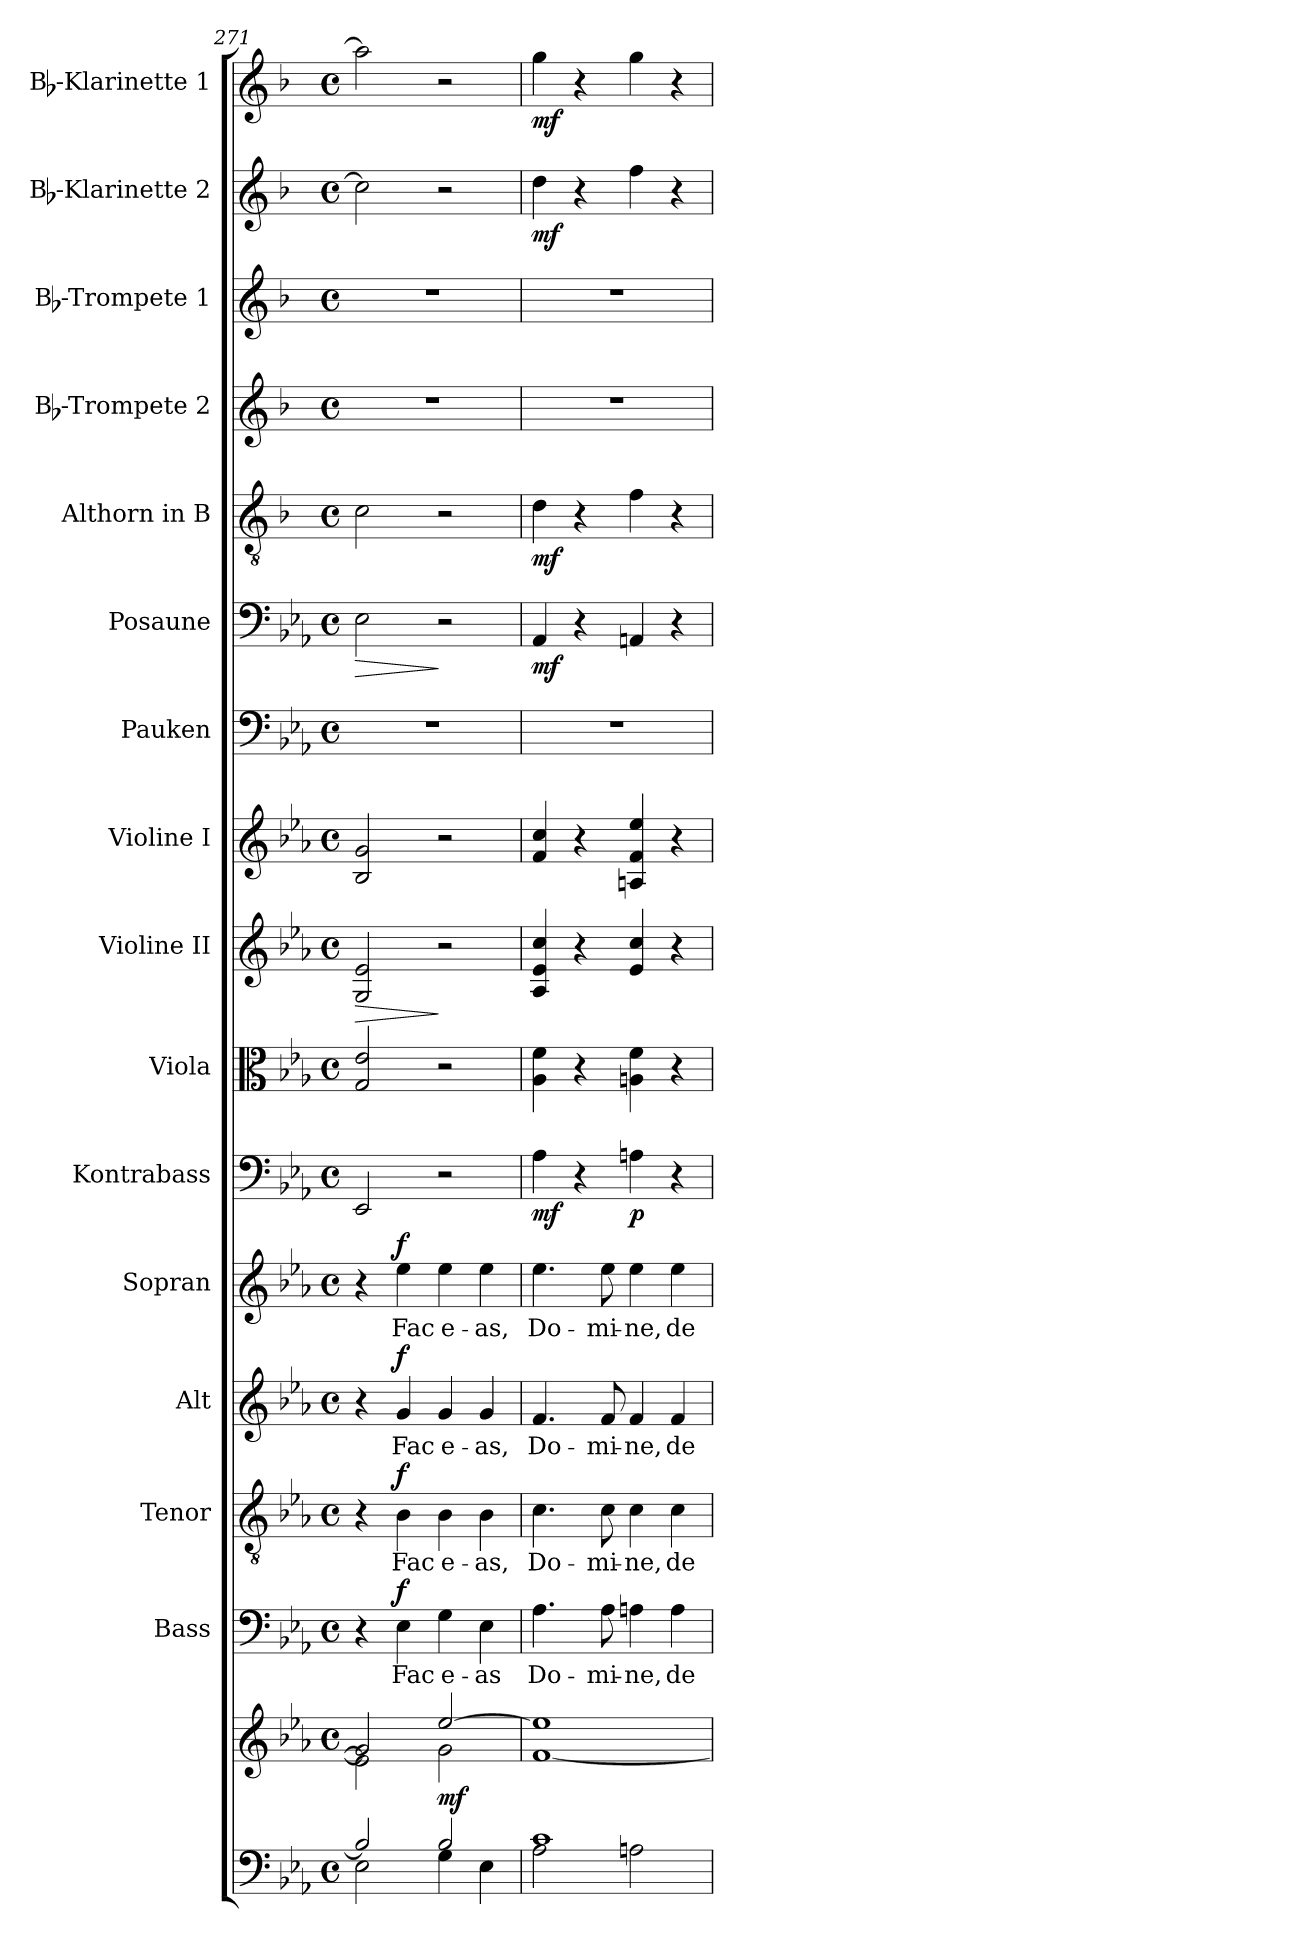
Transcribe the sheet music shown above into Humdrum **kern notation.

**kern	**kern	**dynam	**kern	**text	**dynam	**kern	**text	**dynam	**kern	**text	**dynam	**kern	**text	**dynam	**kern	**dynam	**kern	**kern	**dynam	**kern	**kern	**kern	**dynam	**kern	**dynam	**kern	**kern	**kern	**dynam	**kern	**dynam
*part16	*part16	*part16	*part15	*part15	*part15	*part14	*part14	*part14	*part13	*part13	*part13	*part12	*part12	*part12	*part11	*part11	*part10	*part9	*part9	*part8	*part7	*part6	*part6	*part5	*part5	*part4	*part3	*part2	*part2	*part1	*part1
*staff17	*staff16	*staff16/17	*staff15	*staff15	*staff15	*staff14	*staff14	*staff14	*staff13	*staff13	*staff13	*staff12	*staff12	*staff12	*staff11	*staff11	*staff10	*staff9	*staff9	*staff8	*staff7	*staff6	*staff6	*staff5	*staff5	*staff4	*staff3	*staff2	*staff2	*staff1	*staff1
*	*	*	*I"Bass	*	*	*I"Tenor	*	*	*I"Alt	*	*	*I"Sopran	*	*	*I"Kontrabass	*	*I"Viola	*I"Violine II	*	*I"Violine I	*I"Pauken	*I"Posaune	*	*I"Althorn in B	*	*I"Bb-Trompete 2	*I"Bb-Trompete 1	*I"Bb-Klarinette 2	*	*I"Bb-Klarinette 1	*
*	*	*	*I'B.	*	*	*I'T.	*	*	*I'A.	*	*	*I'S.	*	*	*I'Kb.	*	*I'Vla.	*I'Vl. II	*	*I'Vl. I	*I'Pk.	*I'Pos.	*	*	*	*I'Bb Trp. 2	*I'Bb Trp. 1	*I'Bb Kl. 2	*	*I'Bb Kl. 1	*
*clefF4	*clefG2	*	*clefF4	*	*	*clefGv2	*	*	*clefG2	*	*	*clefG2	*	*	*clefF4	*	*clefC3	*clefG2	*	*clefG2	*clefF4	*clefF4	*	*clefGv2	*	*clefG2	*clefG2	*clefG2	*	*clefG2	*
*	*	*	*	*	*	*	*	*	*	*	*	*	*	*	*ITrd7c12	*	*	*	*	*	*	*	*	*ITrd1c2	*	*ITrd1c2	*ITrd1c2	*ITrd1c2	*	*ITrd1c2	*
*k[b-e-a-]	*k[b-e-a-]	*	*k[b-e-a-]	*	*	*k[b-e-a-]	*	*	*k[b-e-a-]	*	*	*k[b-e-a-]	*	*	*k[b-e-a-]	*	*k[b-e-a-]	*k[b-e-a-]	*	*k[b-e-a-]	*k[b-e-a-]	*k[b-e-a-]	*	*k[b-e-a-]	*	*k[b-e-a-]	*k[b-e-a-]	*k[b-e-a-]	*	*k[b-e-a-]	*
*E-:	*E-:	*	*E-:	*	*	*E-:	*	*	*E-:	*	*	*E-:	*	*	*E-:	*	*E-:	*E-:	*	*E-:	*E-:	*E-:	*	*E-:	*	*E-:	*E-:	*E-:	*	*E-:	*
*M4/4	*M4/4	*	*M4/4	*	*	*M4/4	*	*	*M4/4	*	*	*M4/4	*	*	*M4/4	*	*M4/4	*M4/4	*	*M4/4	*M4/4	*M4/4	*	*M4/4	*	*M4/4	*M4/4	*M4/4	*	*M4/4	*
*met(c)	*met(c)	*	*met(c)	*	*	*met(c)	*	*	*met(c)	*	*	*met(c)	*	*	*met(c)	*	*met(c)	*met(c)	*	*met(c)	*met(c)	*met(c)	*	*met(c)	*	*met(c)	*met(c)	*met(c)	*	*met(c)	*
=271	=271	=271	=271	=271	=271	=271	=271	=271	=271	=271	=271	=271	=271	=271	=271	=271	=271	=271	=271	=271	=271	=271	=271	=271	=271	=271	=271	=271	=271	=271	=271
*^	*^	*	*	*	*	*	*	*	*	*	*	*	*	*	*	*	*	*	*	*	*	*	*	*	*	*	*	*	*	*	*
!	!	!	!	!	!	!	!	!	!	!	!	!	!	!	!	!	!	!	!	!	!LO:HP:b	!	!	!	!LO:HP:b	!	!	!	!	!	!	!	!
2B-/]	2E-\	2g/]	2e-\]	.	4r	.	.	4r	.	.	4r	.	.	4r	.	.	2EEE-/	.	2G/ 2e-/	2G/ 2e-/	>	2B-/ 2g/	1r	2E-\	>	2B-\	.	1r	1r	2b-\]	.	2gg\]	.
!	!	!	!	!	!	!LO:LY:b	!LO:DY:a	!	!LO:LY:b	!LO:DY:a	!	!LO:LY:b	!LO:DY:a	!	!LO:LY:b	!LO:DY:a	!	!	!	!	!	!	!	!	!	!	!	!	!	!	!	!	!
.	.	.	.	.	4E-\	Fac	f	4B-\	Fac	f	4g/	Fac	f	4ee-\	Fac	f	.	.	.	.	.	.	.	.	.	.	.	.	.	.	.	.	.
!	!	!	!	!LO:DY:b	!	!LO:LY:b	!	!	!LO:LY:b	!	!	!LO:LY:b	!	!	!LO:LY:b	!	!	!	!	!	!	!	!	!	!	!	!	!	!	!	!	!	!
2B-/	4G\	[>2ee-/	2g\	mf	4G\	e-	.	4B-\	e-	.	4g/	e-	.	4ee-\	e-	.	2r	.	2r	2r	]	2r	.	2r	]	2r	.	.	.	2r	.	2r	.
!	!	!	!	!	!	!LO:LY:b	!	!	!LO:LY:b	!	!	!LO:LY:b	!	!	!LO:LY:b	!	!	!	!	!	!	!	!	!	!	!	!	!	!	!	!	!	!
.	4E-\	.	.	.	4E-\	-as	.	4B-\	-as,	.	4g/	-as,	.	4ee-\	-as,	.	.	.	.	.	.	.	.	.	.	.	.	.	.	.	.	.	.
!!LO:PB:g=z
=272	=272	=272	=272	=272	=272	=272	=272	=272	=272	=272	=272	=272	=272	=272	=272	=272	=272	=272	=272	=272	=272	=272	=272	=272	=272	=272	=272	=272	=272	=272	=272	=272	=272
!	!	!	!	!	!	!LO:LY:b	!	!	!LO:LY:b	!	!	!LO:LY:b	!	!	!LO:LY:b	!	!	!LO:DY:b	!	!	!	!	!	!	!LO:DY:b	!	!LO:DY:b	!	!	!	!LO:DY:b	!	!LO:DY:b
1c	2A-\	1ee-]	[<1f	.	4.A-\	Do-	.	4.c\	Do-	.	4.f/	Do-	.	4.ee-\	Do-	.	4AA-\	mf	4A-\ 4f\	4A-/ 4e-/ 4cc/	.	4f/ 4cc/	1r	4AA-/	mf	4c\	mf	1r	1r	4cc\	mf	4ff\	mf
.	.	.	.	.	.	.	.	.	.	.	.	.	.	.	.	.	4r	.	4r	4r	.	4r	.	4r	.	4r	.	.	.	4r	.	4r	.
!	!	!	!	!	!	!LO:LY:b	!	!	!LO:LY:b	!	!	!LO:LY:b	!	!	!LO:LY:b	!	!	!	!	!	!	!	!	!	!	!	!	!	!	!	!	!	!
.	.	.	.	.	8A-\	-mi-	.	8c\	-mi-	.	8f/	-mi-	.	8ee-\	-mi-	.	.	.	.	.	.	.	.	.	.	.	.	.	.	.	.	.	.
!	!	!	!	!	!	!LO:LY:b	!	!	!LO:LY:b	!	!	!LO:LY:b	!	!	!LO:LY:b	!	!	!LO:DY:b	!	!	!	!	!	!	!	!	!	!	!	!	!	!	!
.	2An\	.	.	.	4An\	-ne,	.	4c\	-ne,	.	4f/	-ne,	.	4ee-\	-ne,	.	4AAn\	p	4An\ 4f\	4e-/ 4cc/	.	4An/ 4f/ 4ee-/	.	4AAn/	.	4e-\	.	.	.	4ee-\	.	4ff\	.
!	!	!	!	!	!	!LO:LY:b	!	!	!LO:LY:b	!	!	!LO:LY:b	!	!	!LO:LY:b	!	!	!	!	!	!	!	!	!	!	!	!	!	!	!	!	!	!
.	.	.	.	.	4A\	de	.	4c\	de	.	4f/	de	.	4ee-\	de	.	4r	.	4r	4r	.	4r	.	4r	.	4r	.	.	.	4r	.	4r	.
*v	*v	*	*	*	*	*	*	*	*	*	*	*	*	*	*	*	*	*	*	*	*	*	*	*	*	*	*	*	*	*	*	*	*
*	*v	*v	*	*	*	*	*	*	*	*	*	*	*	*	*	*	*	*	*	*	*	*	*	*	*	*	*	*	*	*	*	*
=	=	=	=	=	=	=	=	=	=	=	=	=	=	=	=	=	=	=	=	=	=	=	=	=	=	=	=	=	=	=	=
*-	*-	*-	*-	*-	*-	*-	*-	*-	*-	*-	*-	*-	*-	*-	*-	*-	*-	*-	*-	*-	*-	*-	*-	*-	*-	*-	*-	*-	*-	*-	*-
